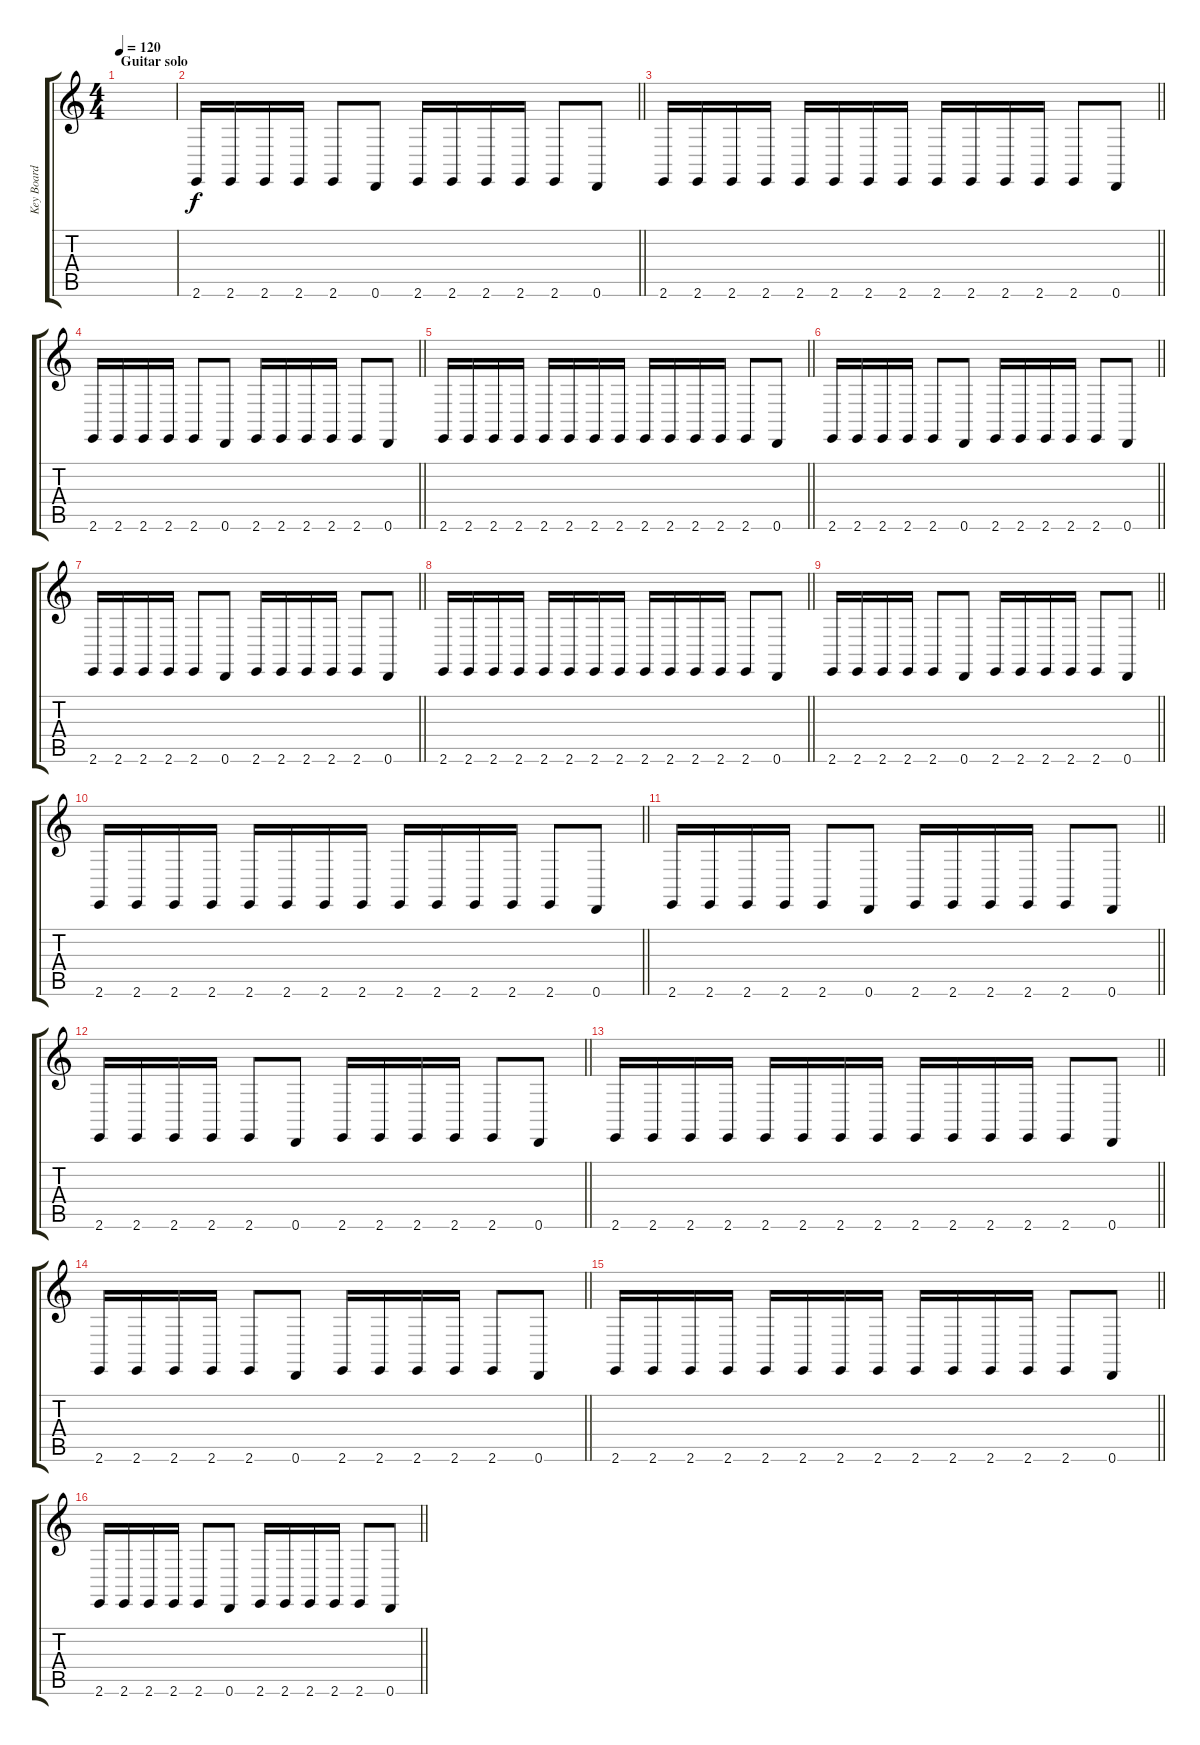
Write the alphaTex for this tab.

\track ("Key Board" "Key Board") {instrument lead1square}
\staff {score tabs}
\tuning (E4 B3 G3 D3 A2 D2) {hide}
\ts (4 4)
\section ("" "Guitar solo")
\tempo 120
\clef g2
\ks c
|
\barLineRight lightlight
2.6.16{dy f} 2.6.16 2.6.16 2.6.16 2.6.8 0.6.8 2.6.16 2.6.16 2.6.16 2.6.16 2.6.8 0.6.8 |
\barLineRight lightlight
2.6.16 2.6.16 2.6.16 2.6.16 2.6.16 2.6.16 2.6.16 2.6.16 2.6.16 2.6.16 2.6.16 2.6.16 2.6.8 0.6.8 |
\barLineRight lightlight
2.6.16 2.6.16 2.6.16 2.6.16 2.6.8 0.6.8 2.6.16 2.6.16 2.6.16 2.6.16 2.6.8 0.6.8 |
\barLineRight lightlight
2.6.16 2.6.16 2.6.16 2.6.16 2.6.16 2.6.16 2.6.16 2.6.16 2.6.16 2.6.16 2.6.16 2.6.16 2.6.8 0.6.8 |
\barLineRight lightlight
2.6.16 2.6.16 2.6.16 2.6.16 2.6.8 0.6.8 2.6.16 2.6.16 2.6.16 2.6.16 2.6.8 0.6.8 |
\barLineRight lightlight
2.6.16 2.6.16 2.6.16 2.6.16 2.6.8 0.6.8 2.6.16 2.6.16 2.6.16 2.6.16 2.6.8 0.6.8 |
\barLineRight lightlight
2.6.16 2.6.16 2.6.16 2.6.16 2.6.16 2.6.16 2.6.16 2.6.16 2.6.16 2.6.16 2.6.16 2.6.16 2.6.8 0.6.8 |
\barLineRight lightlight
2.6.16 2.6.16 2.6.16 2.6.16 2.6.8 0.6.8 2.6.16 2.6.16 2.6.16 2.6.16 2.6.8 0.6.8 |
\barLineRight lightlight
2.6.16 2.6.16 2.6.16 2.6.16 2.6.16 2.6.16 2.6.16 2.6.16 2.6.16 2.6.16 2.6.16 2.6.16 2.6.8 0.6.8 |
\barLineRight lightlight
2.6.16 2.6.16 2.6.16 2.6.16 2.6.8 0.6.8 2.6.16 2.6.16 2.6.16 2.6.16 2.6.8 0.6.8 |
\barLineRight lightlight
2.6.16 2.6.16 2.6.16 2.6.16 2.6.8 0.6.8 2.6.16 2.6.16 2.6.16 2.6.16 2.6.8 0.6.8 |
\barLineRight lightlight
2.6.16 2.6.16 2.6.16 2.6.16 2.6.16 2.6.16 2.6.16 2.6.16 2.6.16 2.6.16 2.6.16 2.6.16 2.6.8 0.6.8 |
\barLineRight lightlight
2.6.16 2.6.16 2.6.16 2.6.16 2.6.8 0.6.8 2.6.16 2.6.16 2.6.16 2.6.16 2.6.8 0.6.8 |
\barLineRight lightlight
2.6.16 2.6.16 2.6.16 2.6.16 2.6.16 2.6.16 2.6.16 2.6.16 2.6.16 2.6.16 2.6.16 2.6.16 2.6.8 0.6.8 |
\barLineRight lightlight
2.6.16 2.6.16 2.6.16 2.6.16 2.6.8 0.6.8 2.6.16 2.6.16 2.6.16 2.6.16 2.6.8 0.6.8
